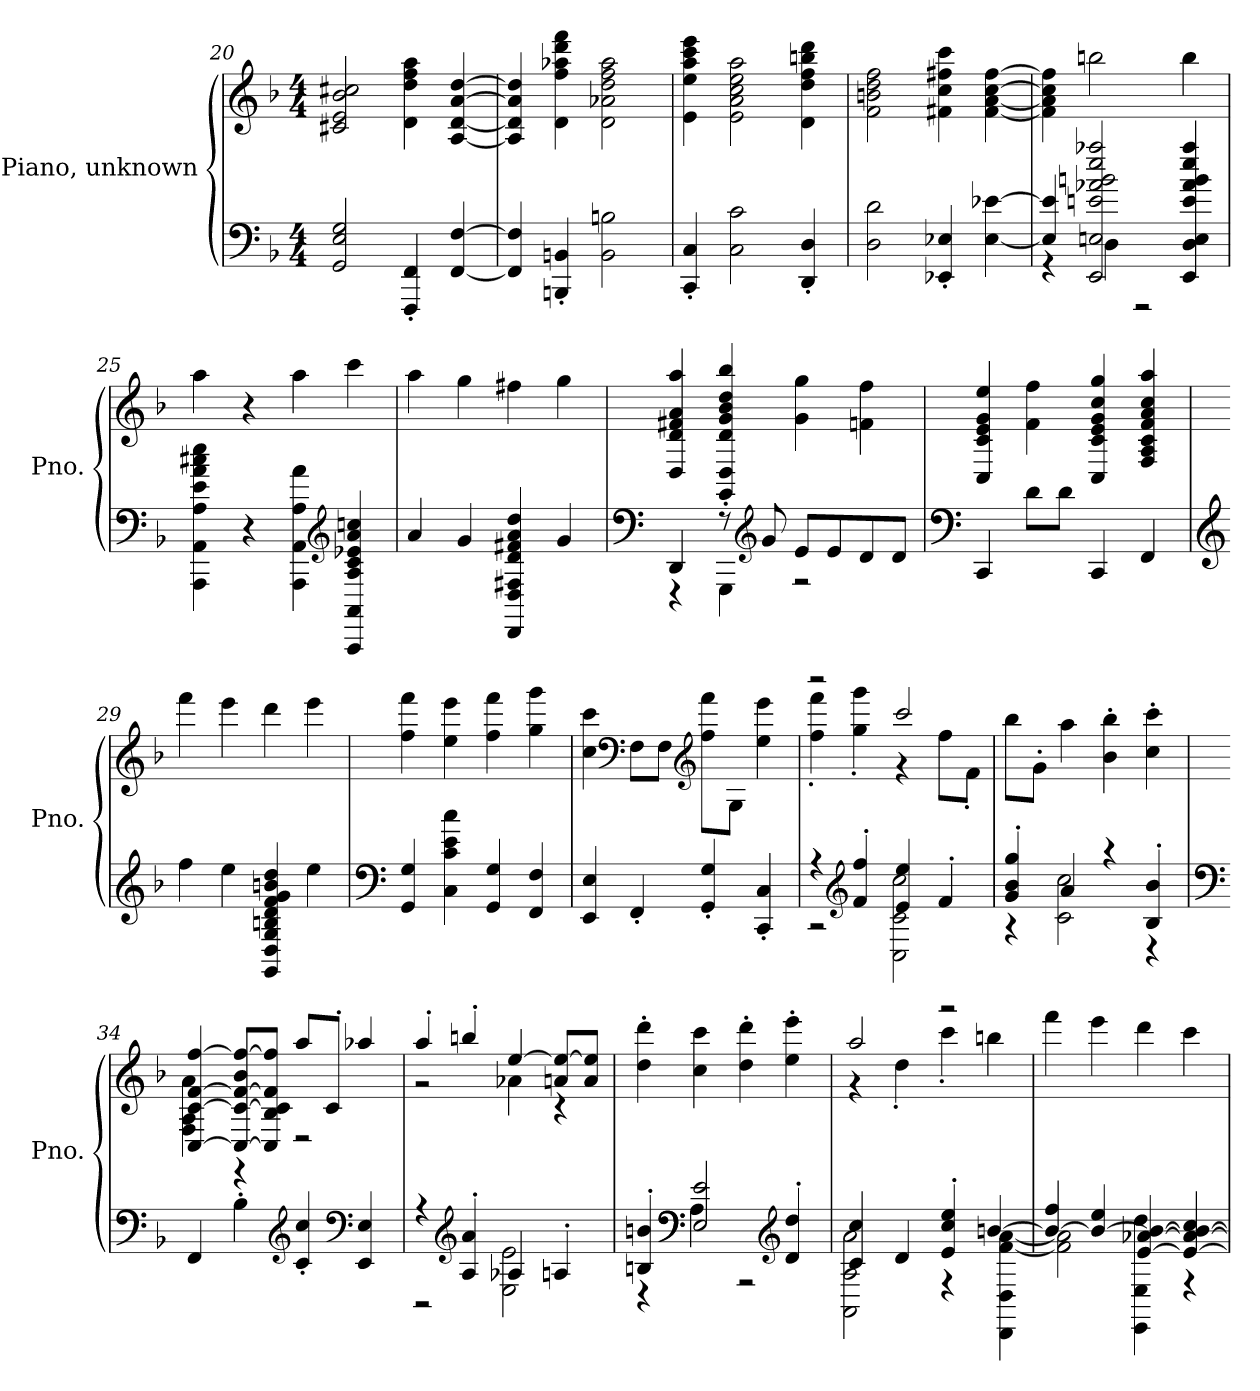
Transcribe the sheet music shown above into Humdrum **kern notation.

**kern	**kern
*part1	*part1
*staff2	*staff1
*I"Piano, unknown	*
*I'Pno.	*
*clefF4	*clefG2
*k[b-]	*k[b-]
*M4/4	*M4/4
=20	=20
2GG/ 2E/ 2G/	2c#X/ 2e/ 2b-/ 2cc#X/
4FFF/' 4FF/'	4d\ 4dd\ 4ff\ 4aa\
[4FF/ [4F/	[4A/ [4d/ [4a/ [4dd/
=21	=21
4FF/] 4F/]	4A/] 4d/] 4a/] 4dd/]
4BBBn/' 4BBn/'	4d\ 4ff\ 4aa-X\ 4ddd\ 4fff\
2BB\ 2Bn\	2d\ 2a-X\ 2dd\ 2ff\ 2aa-\
=22	=22
4CC/' 4C/'	4e\ 4ee\ 4aa\ 4ccc\ 4eee\
2C\ 2c\	2e\ 2a\ 2cc\ 2ee\ 2aa\
4DD/' 4D/'	4d\ 4dd\ 4ff\ 4bbn\ 4ddd\
=23	=23
2D\ 2d\	2f\ 2bn\ 2dd\ 2ff\
4EE-X/' 4E-X/'	4f#X\ 4cc\ 4ff#X\ 4ccc\
[4E-\ [4e-X\	[4f#\ [4a\ [4cc\ [4ff#\
=24	=24
*^	*
4E-/] 4e-/]	4r	4f#\] 4a\] 4cc\] 4ff#\]
2EE/ 2En/ 2en/ 2a-X/ 2bn/ 2ee/ 2aa-X/	4D\	2bbn\
.	2r	.
4EE/ 4D/ 4E/ 4e/ 4a-/ 4b/ 4ee/ 4aa-/	.	4bb\
*v	*v	*
!!LO:LB:g=z
=25	=25
4AAA\ 4AA\ 4A\ 4e\ 4a\ 4cc#X\ 4ee\	4aa\
4r	4r
4AAA\ 4AA\ 4A\ 4a\	4aa\
*clefG2	*
4AAA/ 4AA/ 4A/ 4c/ 4e-X/ 4a/ 4ccn/	4ccc\
=26	=26
4a/	4aa\
4g/	4gg\
4DD/ 4D/ 4F#X/ 4d/ 4f#X/ 4a/ 4dd/	4ff#X\
4g/	4gg\
=27	=27
*clefF4	*
*^	*
4DD/	4r	4D/ 4d/ 4f#X/ 4a/ 4aa/
8r	4GGG\	4GG/' 4D/' 4d/' 4g/' 4b-/' 4dd/' 4bb-/'
*clefG2	*	*
8g/	.	.
8e/L	2r	4g\ 4gg\
8e/	.	.
8d/	.	4fn\ 4ff\
8d/J	.	.
*v	*v	*
=28	=28
*clefF4	*
4CC/	4C/ 4c/ 4e/ 4g/ 4ee/
8d\L	4f\ 4ff\
8d\J	.
4CC/	4C/ 4c/ 4e/ 4g/ 4cc/ 4gg/
4FF/	4F/ 4A/ 4c/ 4f/ 4a/ 4cc/ 4aa/
=29	=29
*clefG2	*
4ff\	4fff\
4ee\	4eee\
4GG/ 4D/ 4G/ 4Bn/ 4d/ 4f/ 4g/ 4bn/ 4dd/	4ddd\
4ee\	4eee\
!!LO:LB:g=z
=30	=30
*clefF4	*
4GG/ 4G/	4ff\ 4fff\
4C\ 4c\ 4e\ 4cc\	4ee\ 4eee\
4GG/ 4G/	4ff\ 4fff\
4FF/ 4F/	4gg\ 4ggg\
=31	=31
4EE/ 4E/	4cc\ 4ccc\
*	*clefF4
4FF'/	8F\L
.	8F\J
*	*clefG2
4GG/' 4G/'	8ff\ 8fff\L
.	8G\J
4CC/' 4C/'	4ee\ 4eee\
=32	=32
*^	*^
4r	2r	2r	4ff\' 4fff\'
*clefG2	*	*	*
4f/' 4ff/'	.	.	4gg\' 4ggg\'
4e/ 4ee/	2C\ 2c\ 2cc\	2ccc/	4r
4f'/	.	.	8ff\L
.	.	.	8f'\J
*	*	*v	*v
=33	=33	=33
4g/' 4b-/' 4gg/'	4r	8bb-\L
.	.	8g'\J
4a/	2c\ 2cc\	4aa\
4r	.	4b-\' 4bb-\'
4B-/' 4b-/'	4r	4cc\' 4ccc\'
*v	*v	*
=34	=34
*clefF4	*
*	*^
4FF/	[4C/ [4c/ [4f/ [4ff/	4F\ 4A\ 4a\
4B-'\	8C/_ 8c/_ 8f/_ 8b-/ 8ff/_L	4r
.	8C/] 8B-/ 8c/] 8f/] 8ff/]J	.
*clefG2	*	*
4c/' 4cc/'	8aa/L	2r
.	8c'/J	.
*clefF4	*	*
4EE/ 4E/	4aa-X/	.
!!LO:PB:g=z	!!
=35	=35	=35
*^	*	*
4r	2r	4aa'/	2r
*clefG2	*	*	*
4A/' 4a/'	.	4bbn'/	.
4A-X/	2E\ 2e\	[4ee/	4a-X\
4An'/	.	8an/ 8ee/_L	4r
.	.	8a/ 8ee/]J	.
*	*	*v	*v
=36	=36	=36
4Bn/' 4bn/'	4r	4dd\' 4ddd\'
*clefF4	*	*
2E/ 2e/	4A\	4cc\ 4ccc\
.	2r	4dd\' 4ddd\'
*clefG2	*	*
4d/' 4dd/'	.	4ee\' 4eee\'
=37	=37	=37
*	*	*^
4c/ 4cc/	2AA\ 2A\ 2a\	2aa/	4r
4d/	.	.	4dd'\
4e/' 4cc/' 4ee/'	4r	2r	4ccc'\
[4bn/	4DD\ 4D\ [4f\ [4a\	.	4bbn\
*	*	*v	*v
=38	=38	=38
4b/_ 4ff/	2f\] 2a\]	4fff\
4b/_ 4ee/	.	4eee\
[4e/ [4a-X/ 4b/_	4EE\ 4E\ 4dd\	4ddd\
4e/_ 4a-/_ 4b/_ 4cc/	4r	4ccc\
*v	*v	*
=	=
*-	*-
